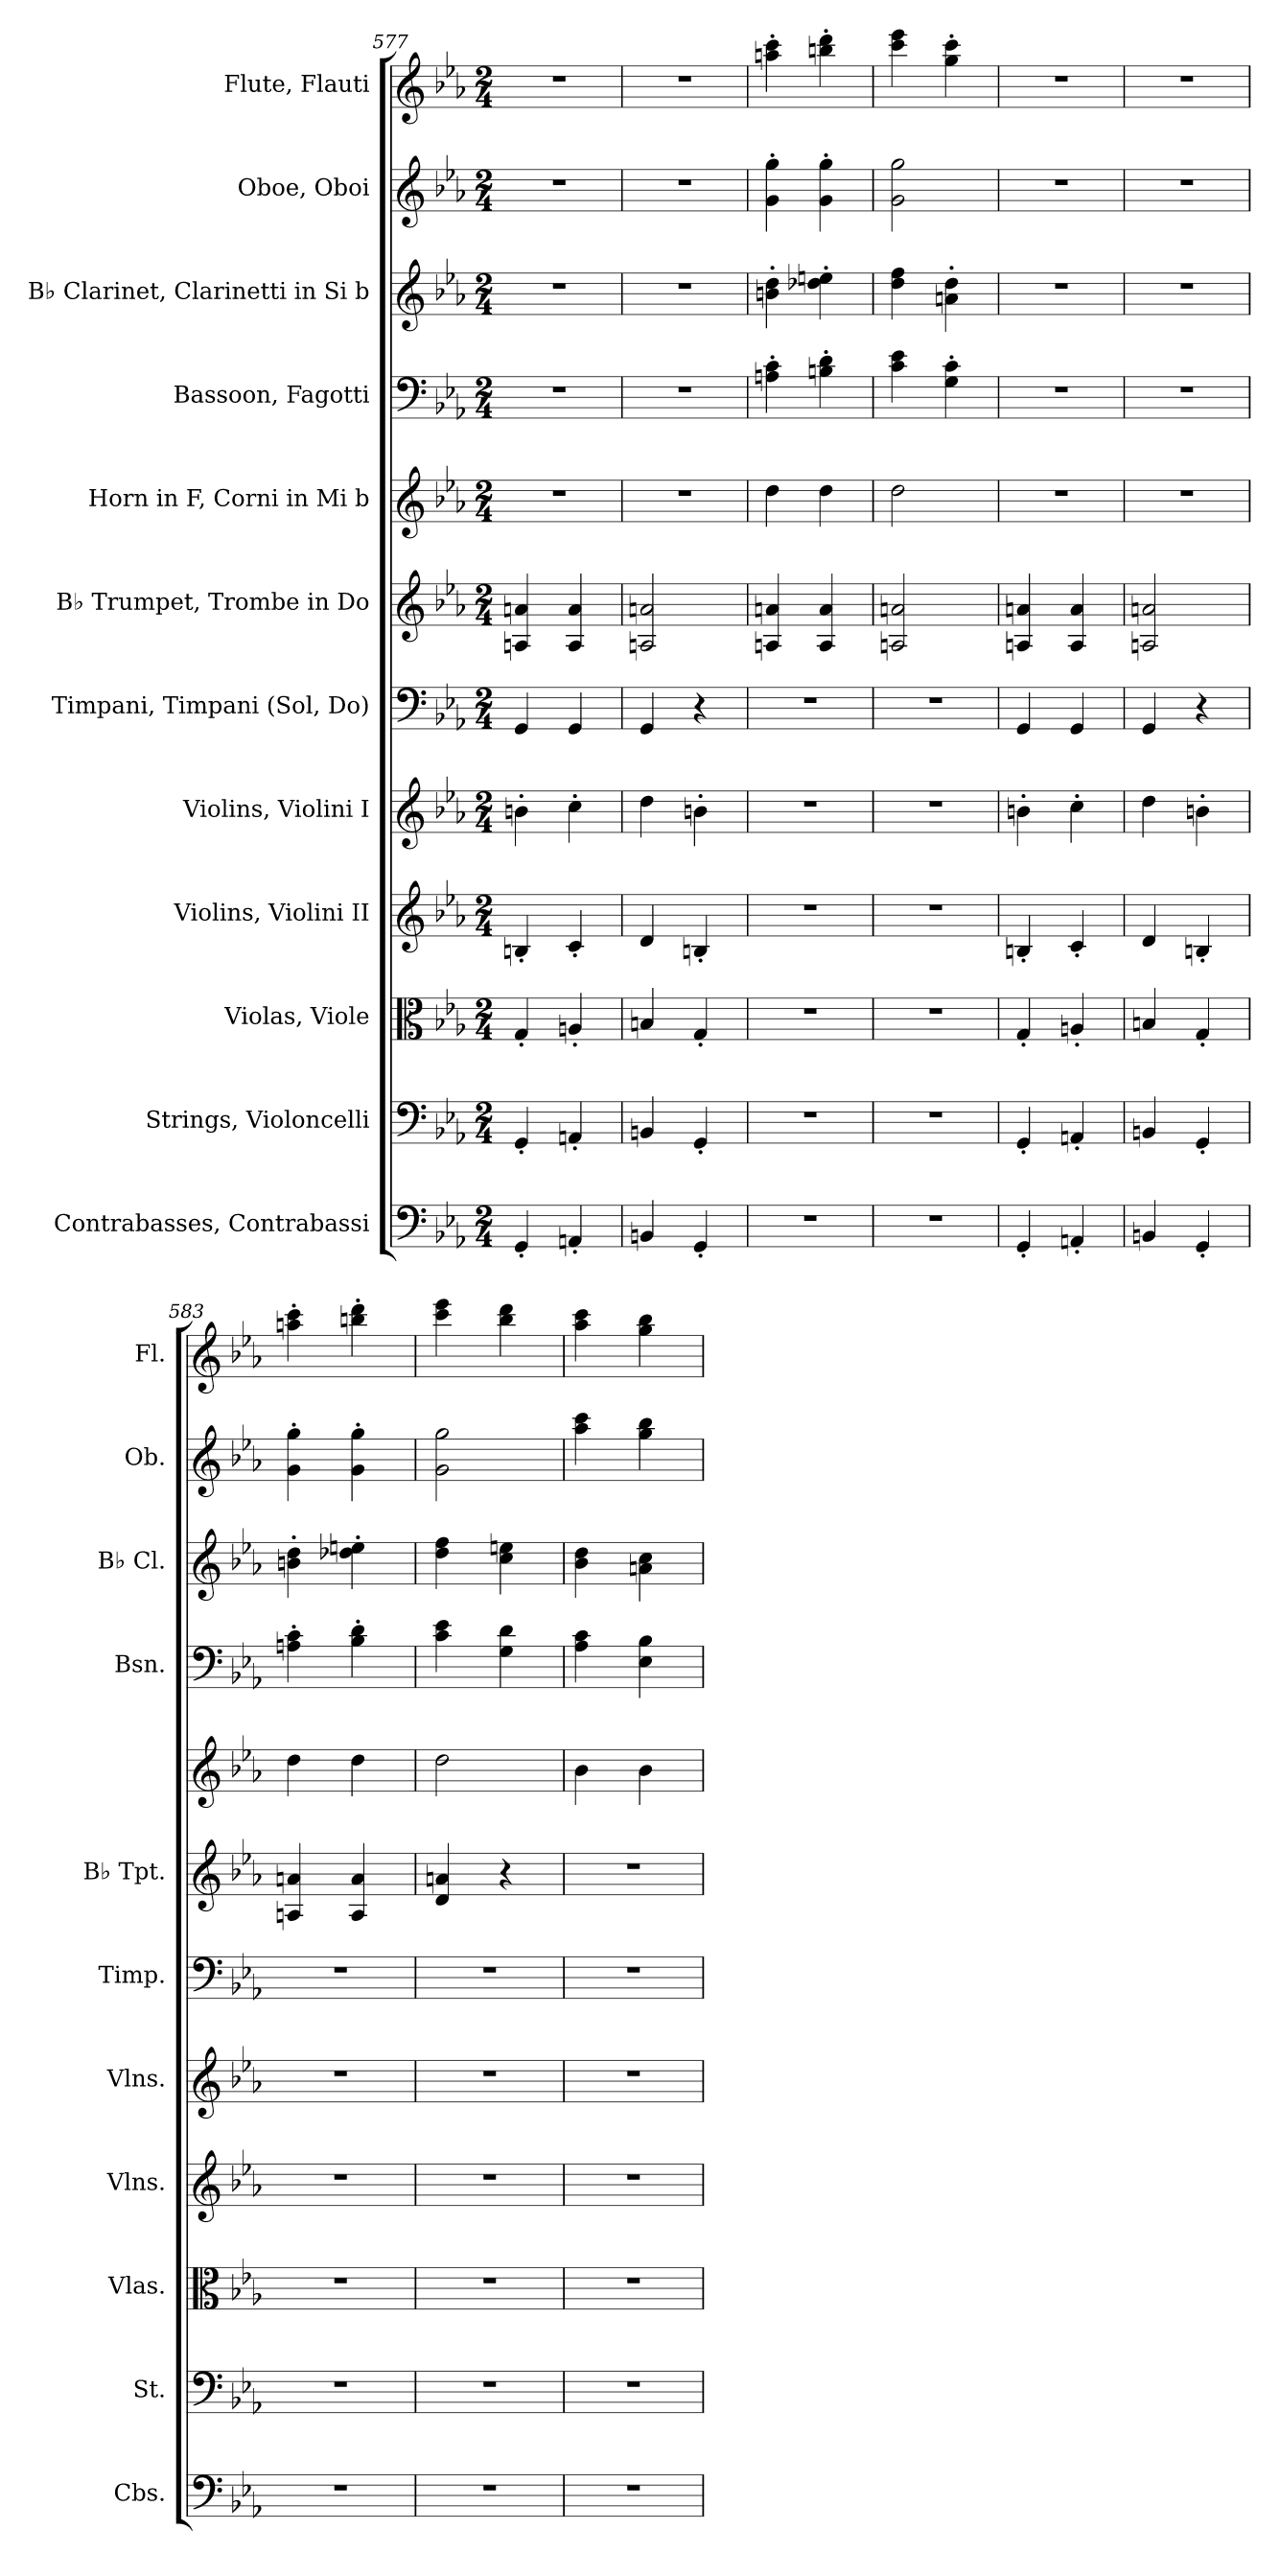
**kern	**kern	**kern	**kern	**kern	**kern	**kern	**kern	**kern	**kern	**kern	**kern
*part12	*part11	*part10	*part9	*part8	*part7	*part6	*part5	*part4	*part3	*part2	*part1
*staff12	*staff11	*staff10	*staff9	*staff8	*staff7	*staff6	*staff5	*staff4	*staff3	*staff2	*staff1
*I"Contrabasses, Contrabassi	*I"Strings, Violoncelli	*I"Violas, Viole	*I"Violins, Violini II	*I"Violins, Violini I	*I"Timpani, Timpani (Sol, Do)	*I"B♭ Trumpet, Trombe in Do	*I"Horn in F, Corni in Mi b	*I"Bassoon, Fagotti	*I"B♭ Clarinet, Clarinetti in Si b	*I"Oboe, Oboi	*I"Flute, Flauti
*I'Cbs.	*I'St.	*I'Vlas.	*I'Vlns.	*I'Vlns.	*I'Timp.	*I'B♭ Tpt.	*	*I'Bsn.	*I'B♭ Cl.	*I'Ob.	*I'Fl.
*clefF4	*clefF4	*clefC3	*clefG2	*clefG2	*clefF4	*clefG2	*clefG2	*clefF4	*clefG2	*clefG2	*clefG2
*ITrd7c12	*	*	*	*	*	*ITrd1c2	*ITrd4c7	*	*ITrd1c2	*	*
*k[b-e-a-]	*k[b-e-a-]	*k[b-e-a-]	*k[b-e-a-]	*k[b-e-a-]	*k[b-e-a-]	*k[b-e-a-d-g-]	*k[b-e-a-d-]	*k[b-e-a-]	*k[b-e-a-d-g-]	*k[b-e-a-]	*k[b-e-a-]
*M2/4	*M2/4	*M2/4	*M2/4	*M2/4	*M2/4	*M2/4	*M2/4	*M2/4	*M2/4	*M2/4	*M2/4
=577	=577	=577	=577	=577	=577	=577	=577	=577	=577	=577	=577
4GGG'/	4GG'/	4G'/	4Bn'/	4bn'\	4GG/	4Gn/ 4gn/	2r	2r	2r	2r	2r
4AAAn'/	4AAn'/	4An'/	4c'/	4cc'\	4GG/	4G/ 4g/	.	.	.	.	.
=578	=578	=578	=578	=578	=578	=578	=578	=578	=578	=578	=578
4BBBn/	4BBn/	4Bn/	4d/	4dd\	4GG/	2Gn/ 2gn/	2r	2r	2r	2r	2r
4GGG'/	4GG'/	4G'/	4Bn'/	4bn'\	4r	.	.	.	.	.	.
!!LO:PB:g=z
=579	=579	=579	=579	=579	=579	=579	=579	=579	=579	=579	=579
2r	2r	2r	2r	2r	2r	4Gn/ 4gn/	4g\	4An\' 4c\'	4an\' 4cc\'	4g\' 4gg\'	4aan\' 4ccc\'
.	.	.	.	.	.	4G/ 4g/	4g\	4Bn\' 4d\'	4cc-X\' 4ddn\'	4g\' 4gg\'	4bbn\' 4ddd\'
=580	=580	=580	=580	=580	=580	=580	=580	=580	=580	=580	=580
2r	2r	2r	2r	2r	2r	2Gn/ 2gn/	2g\	4c\ 4e-\	4cc\ 4ee-\	2g\ 2gg\	4ccc\ 4eee-\
.	.	.	.	.	.	.	.	4G\' 4c\'	4gn\' 4cc\'	.	4gg\' 4ccc\'
=581	=581	=581	=581	=581	=581	=581	=581	=581	=581	=581	=581
4GGG'/	4GG'/	4G'/	4Bn'/	4bn'\	4GG/	4Gn/ 4gn/	2r	2r	2r	2r	2r
4AAAn'/	4AAn'/	4An'/	4c'/	4cc'\	4GG/	4G/ 4g/	.	.	.	.	.
=582	=582	=582	=582	=582	=582	=582	=582	=582	=582	=582	=582
4BBBn/	4BBn/	4Bn/	4d/	4dd\	4GG/	2Gn/ 2gn/	2r	2r	2r	2r	2r
4GGG'/	4GG'/	4G'/	4Bn'/	4bn'\	4r	.	.	.	.	.	.
=583	=583	=583	=583	=583	=583	=583	=583	=583	=583	=583	=583
2r	2r	2r	2r	2r	2r	4Gn/ 4gn/	4g\	4An\' 4c\'	4an\' 4cc\'	4g\' 4gg\'	4aan\' 4ccc\'
.	.	.	.	.	.	4G/ 4g/	4g\	4B-\' 4d\'	4cc-X\' 4ddn\'	4g\' 4gg\'	4bbn\' 4ddd\'
=584	=584	=584	=584	=584	=584	=584	=584	=584	=584	=584	=584
*	*	*	*	*	*	*	*	*	*	*	*MM186
2r	2r	2r	2r	2r	2r	4c/ 4gn/	2g\	4c\ 4e-\	4cc\ 4ee-\	2g\ 2gg\	4ccc\ 4eee-\
.	.	.	.	.	.	4r	.	4G\ 4d\	4b-\ 4ddn\	.	4bb-\ 4ddd\
=585	=585	=585	=585	=585	=585	=585	=585	=585	=585	=585	=585
2r	2r	2r	2r	2r	2r	2r	4e-\	4A-\ 4c\	4a-\ 4cc\	4aa-\ 4ccc\	4aa-\ 4ccc\
.	.	.	.	.	.	.	4e-\	4E-\ 4B-\	4gn\ 4b-\	4gg\ 4bb-\	4gg\ 4bb-\
=	=	=	=	=	=	=	=	=	=	=	=
*-	*-	*-	*-	*-	*-	*-	*-	*-	*-	*-	*-
